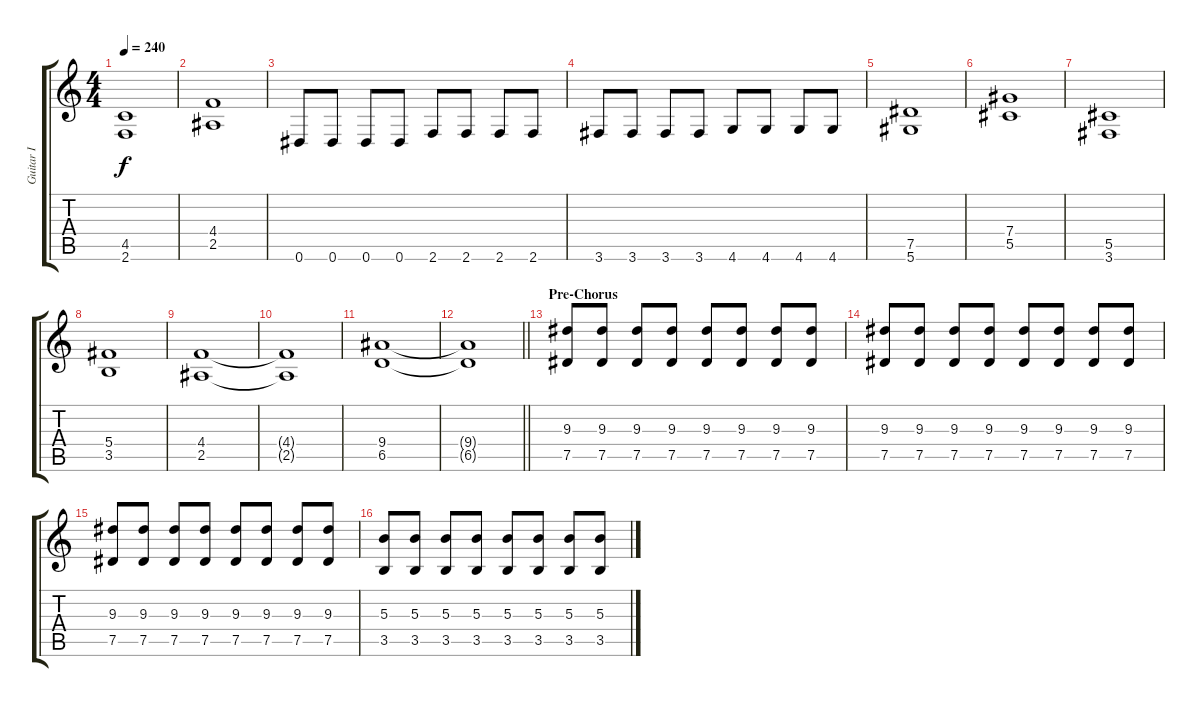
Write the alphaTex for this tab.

\track ("Guitar I" "Guitar I") {instrument distortionguitar}
\staff {score tabs}
\tuning (Eb4 Bb3 Gb3 Db3 Ab2 Eb2) {hide}
\ts (4 4)
\tempo 240
\clef g2
\ks c
(4.5 2.6).1{dy f} |
(4.4 2.5).1 |
0.6.8 0.6.8 0.6.8 0.6.8 2.6.8 2.6.8 2.6.8 2.6.8 |
3.6.8 3.6.8 3.6.8 3.6.8 4.6.8 4.6.8 4.6.8 4.6.8 |
(7.5 5.6).1 |
(7.4 5.5).1 |
(5.5 3.6).1 |
(5.4 3.5).1 |
(4.4 2.5).1 |
(4.4{t} 2.5{t}).1 |
(9.4 6.5).1 |
\barLineRight lightlight
(9.4{t} 6.5{t}).1 |
\section ("" "Pre-Chorus")
(9.3 7.5).8 (9.3 7.5).8 (9.3 7.5).8 (9.3 7.5).8 (9.3 7.5).8 (9.3 7.5).8 (9.3 7.5).8 (9.3 7.5).8 |
(9.3 7.5).8 (9.3 7.5).8 (9.3 7.5).8 (9.3 7.5).8 (9.3 7.5).8 (9.3 7.5).8 (9.3 7.5).8 (9.3 7.5).8 |
(9.3 7.5).8 (9.3 7.5).8 (9.3 7.5).8 (9.3 7.5).8 (9.3 7.5).8 (9.3 7.5).8 (9.3 7.5).8 (9.3 7.5).8 |
(5.3 3.5).8 (5.3 3.5).8 (5.3 3.5).8 (5.3 3.5).8 (5.3 3.5).8 (5.3 3.5).8 (5.3 3.5).8 (5.3 3.5).8
